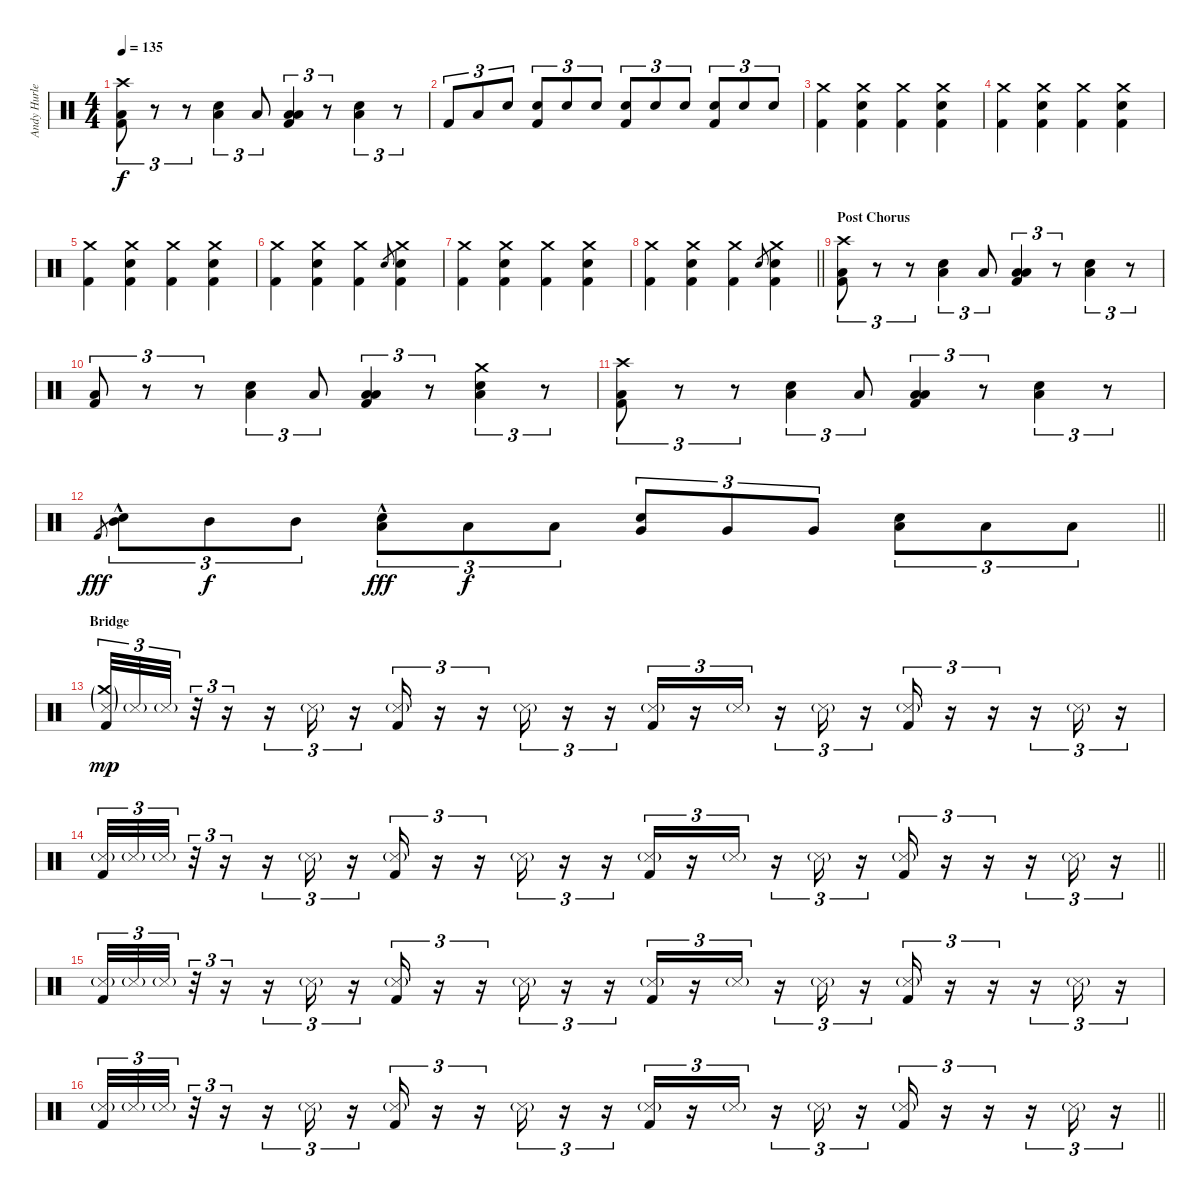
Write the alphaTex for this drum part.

\track ("Andy Hurley" "Andy Hurle") {instrument percussion}
\staff {score}
\articulation defaults
\ts (4 4)
\tempo 135
\clef neutral
\ks c
("Crash high (hit)" "Low Floor Tom (hit)" "Kick (hit) 2").8{tu (3 2) dy f} r.8{tu (3 2)} r.8{tu (3 2)} ("Snare (hit) 2" "Low Floor Tom (hit)").4{tu (3 2)} "Low Tom (hit)".8{tu (3 2)} ("Low Tom (hit)" "Low Floor Tom (hit)" "Kick (hit) 2").4{tu (3 2)} r.8{tu (3 2)} ("Snare (hit) 2" "Low Floor Tom (hit)").4{tu (3 2)} r.8{tu (3 2)} |
"Kick (hit) 2".8{tu (3 2)} "Low Floor Tom (hit)".8{tu (3 2)} "Snare (hit) 2".8{tu (3 2)} ("Snare (hit) 2" "Kick (hit) 2").8{tu (3 2)} "Snare (hit) 2".8{tu (3 2)} "Snare (hit) 2".8{tu (3 2)} ("Snare (hit) 2" "Kick (hit) 2").8{tu (3 2)} "Snare (hit) 2".8{tu (3 2)} "Snare (hit) 2".8{tu (3 2)} ("Snare (hit) 2" "Kick (hit) 2").8{tu (3 2)} "Snare (hit) 2".8{tu (3 2)} "Snare (hit) 2".8{tu (3 2)} |
("Crash medium (hit)" "Kick (hit) 2").4 ("Crash medium (hit)" "Snare (hit) 2" "Kick (hit) 2").4 ("Crash medium (hit)" "Kick (hit) 2").4 ("Crash medium (hit)" "Snare (hit) 2" "Kick (hit) 2").4 |
("Crash medium (hit)" "Kick (hit) 2").4 ("Crash medium (hit)" "Snare (hit) 2" "Kick (hit) 2").4 ("Crash medium (hit)" "Kick (hit) 2").4 ("Crash medium (hit)" "Snare (hit) 2" "Kick (hit) 2").4 |
("Crash medium (hit)" "Kick (hit) 2").4 ("Crash medium (hit)" "Snare (hit) 2" "Kick (hit) 2").4 ("Crash medium (hit)" "Kick (hit) 2").4 ("Crash medium (hit)" "Snare (hit) 2" "Kick (hit) 2").4 |
("Crash medium (hit)" "Kick (hit) 2").4 ("Crash medium (hit)" "Snare (hit) 2" "Kick (hit) 2").4 ("Crash medium (hit)" "Kick (hit) 2").4 "Snare (hit) 2".8{gr} ("Crash medium (hit)" "Snare (hit) 2" "Kick (hit) 2").4 |
("Crash medium (hit)" "Kick (hit) 2").4 ("Crash medium (hit)" "Snare (hit) 2" "Kick (hit) 2").4 ("Crash medium (hit)" "Kick (hit) 2").4 ("Crash medium (hit)" "Snare (hit) 2" "Kick (hit) 2").4 |
\barLineRight lightlight
("Crash medium (hit)" "Kick (hit) 2").4 ("Crash medium (hit)" "Snare (hit) 2" "Kick (hit) 2").4 ("Crash medium (hit)" "Kick (hit) 2").4 "Snare (hit) 2".8{gr} ("Crash medium (hit)" "Snare (hit) 2" "Kick (hit) 2").4 |
\section ("" "Post Chorus")
("Crash high (hit)" "Low Floor Tom (hit)" "Kick (hit) 2").8{tu (3 2)} r.8{tu (3 2)} r.8{tu (3 2)} ("Snare (hit) 2" "Low Floor Tom (hit)").4{tu (3 2)} "Low Tom (hit)".8{tu (3 2)} ("Low Tom (hit)" "Low Floor Tom (hit)" "Kick (hit) 2").4{tu (3 2)} r.8{tu (3 2)} ("Snare (hit) 2" "Low Floor Tom (hit)").4{tu (3 2)} r.8{tu (3 2)} |
("Low Floor Tom (hit)" "Kick (hit) 2").8{tu (3 2)} r.8{tu (3 2)} r.8{tu (3 2)} ("Snare (hit) 2" "Low Floor Tom (hit)").4{tu (3 2)} "Low Tom (hit)".8{tu (3 2)} ("Low Tom (hit)" "Low Floor Tom (hit)" "Kick (hit) 2").4{tu (3 2)} r.8{tu (3 2)} ("Crash medium (hit)" "Snare (hit) 2" "Low Floor Tom (hit)").4{tu (3 2)} r.8{tu (3 2)} |
("Crash high (hit)" "Low Floor Tom (hit)" "Kick (hit) 2").8{tu (3 2)} r.8{tu (3 2)} r.8{tu (3 2)} ("Snare (hit) 2" "Low Floor Tom (hit)").4{tu (3 2)} "Low Tom (hit)".8{tu (3 2)} ("Low Tom (hit)" "Low Floor Tom (hit)" "Kick (hit) 2").4{tu (3 2)} r.8{tu (3 2)} ("Snare (hit) 2" "Low Floor Tom (hit)").4{tu (3 2)} r.8{tu (3 2)} |
\barLineRight lightlight "Kick (hit) 2".8{gr dy fff}
("Mid Tom (hit)" "Electric Snare (hit)"{hac}).8{tu (3 2)} "Mid Tom (hit)".8{tu (3 2) dy f} "Mid Tom (hit)".8{tu (3 2)} ("Low Tom (hit)" "Electric Snare (hit)"{hac}).8{tu (3 2) dy fff} "Low Tom (hit)".8{tu (3 2) dy f} "Low Tom (hit)".8{tu (3 2)} ("Very Low Tom (hit)" "Electric Snare (hit)").8{tu (3 2)} "Very Low Tom (hit)".8{tu (3 2)} "Very Low Tom (hit)".8{tu (3 2)} ("Low Floor Tom (hit)" "Electric Snare (hit)").8{tu (3 2)} "Low Floor Tom (hit)".8{tu (3 2)} "Low Floor Tom (hit)".8{tu (3 2)} |
\section ("" "Bridge")
("Crash medium (hit)"{g} "Snare (side stick) 3"{g} "Kick (hit) 2").32{tu (3 2) dy mp} "Snare (side stick) 3"{g}.32{tu (3 2)} "Snare (side stick) 3"{g}.32{tu (3 2)} r.32{tu (3 2)} r.16{tu (3 2)} r.16{tu (3 2)} "Snare (side stick) 3"{g}.16{tu (3 2)} r.16{tu (3 2)} ("Snare (side stick) 3"{g} "Kick (hit) 2").16{tu (3 2)} r.16{tu (3 2)} r.16{tu (3 2)} "Snare (side stick) 3"{g}.16{tu (3 2)} r.16{tu (3 2)} r.16{tu (3 2)} ("Snare (side stick) 3"{g} "Kick (hit) 2").16{tu (3 2)} r.16{tu (3 2)} "Snare (side stick) 3"{g}.16{tu (3 2)} r.16{tu (3 2)} "Snare (side stick) 3"{g}.16{tu (3 2)} r.16{tu (3 2)} ("Snare (side stick) 3"{g} "Kick (hit) 2").16{tu (3 2)} r.16{tu (3 2)} r.16{tu (3 2)} r.16{tu (3 2)} "Snare (side stick) 3"{g}.16{tu (3 2)} r.16{tu (3 2)} |
\barLineRight lightlight
("Snare (side stick) 3"{g} "Kick (hit) 2").32{tu (3 2)} "Snare (side stick) 3"{g}.32{tu (3 2)} "Snare (side stick) 3"{g}.32{tu (3 2)} r.32{tu (3 2)} r.16{tu (3 2)} r.16{tu (3 2)} "Snare (side stick) 3"{g}.16{tu (3 2)} r.16{tu (3 2)} ("Snare (side stick) 3"{g} "Kick (hit) 2").16{tu (3 2)} r.16{tu (3 2)} r.16{tu (3 2)} "Snare (side stick) 3"{g}.16{tu (3 2)} r.16{tu (3 2)} r.16{tu (3 2)} ("Snare (side stick) 3"{g} "Kick (hit) 2").16{tu (3 2)} r.16{tu (3 2)} "Snare (side stick) 3"{g}.16{tu (3 2)} r.16{tu (3 2)} "Snare (side stick) 3"{g}.16{tu (3 2)} r.16{tu (3 2)} ("Snare (side stick) 3"{g} "Kick (hit) 2").16{tu (3 2)} r.16{tu (3 2)} r.16{tu (3 2)} r.16{tu (3 2)} "Snare (side stick) 3"{g}.16{tu (3 2)} r.16{tu (3 2)} |
("Snare (side stick) 3"{g} "Kick (hit) 2").32{tu (3 2)} "Snare (side stick) 3"{g}.32{tu (3 2)} "Snare (side stick) 3"{g}.32{tu (3 2)} r.32{tu (3 2)} r.16{tu (3 2)} r.16{tu (3 2)} "Snare (side stick) 3"{g}.16{tu (3 2)} r.16{tu (3 2)} ("Snare (side stick) 3"{g} "Kick (hit) 2").16{tu (3 2)} r.16{tu (3 2)} r.16{tu (3 2)} "Snare (side stick) 3"{g}.16{tu (3 2)} r.16{tu (3 2)} r.16{tu (3 2)} ("Snare (side stick) 3"{g} "Kick (hit) 2").16{tu (3 2)} r.16{tu (3 2)} "Snare (side stick) 3"{g}.16{tu (3 2)} r.16{tu (3 2)} "Snare (side stick) 3"{g}.16{tu (3 2)} r.16{tu (3 2)} ("Snare (side stick) 3"{g} "Kick (hit) 2").16{tu (3 2)} r.16{tu (3 2)} r.16{tu (3 2)} r.16{tu (3 2)} "Snare (side stick) 3"{g}.16{tu (3 2)} r.16{tu (3 2)} |
\barLineRight lightlight
("Snare (side stick) 3"{g} "Kick (hit) 2").32{tu (3 2)} "Snare (side stick) 3"{g}.32{tu (3 2)} "Snare (side stick) 3"{g}.32{tu (3 2)} r.32{tu (3 2)} r.16{tu (3 2)} r.16{tu (3 2)} "Snare (side stick) 3"{g}.16{tu (3 2)} r.16{tu (3 2)} ("Snare (side stick) 3"{g} "Kick (hit) 2").16{tu (3 2)} r.16{tu (3 2)} r.16{tu (3 2)} "Snare (side stick) 3"{g}.16{tu (3 2)} r.16{tu (3 2)} r.16{tu (3 2)} ("Snare (side stick) 3"{g} "Kick (hit) 2").16{tu (3 2)} r.16{tu (3 2)} "Snare (side stick) 3"{g}.16{tu (3 2)} r.16{tu (3 2)} "Snare (side stick) 3"{g}.16{tu (3 2)} r.16{tu (3 2)} ("Snare (side stick) 3"{g} "Kick (hit) 2").16{tu (3 2)} r.16{tu (3 2)} r.16{tu (3 2)} r.16{tu (3 2)} "Snare (side stick) 3"{g}.16{tu (3 2)} r.16{tu (3 2)}
